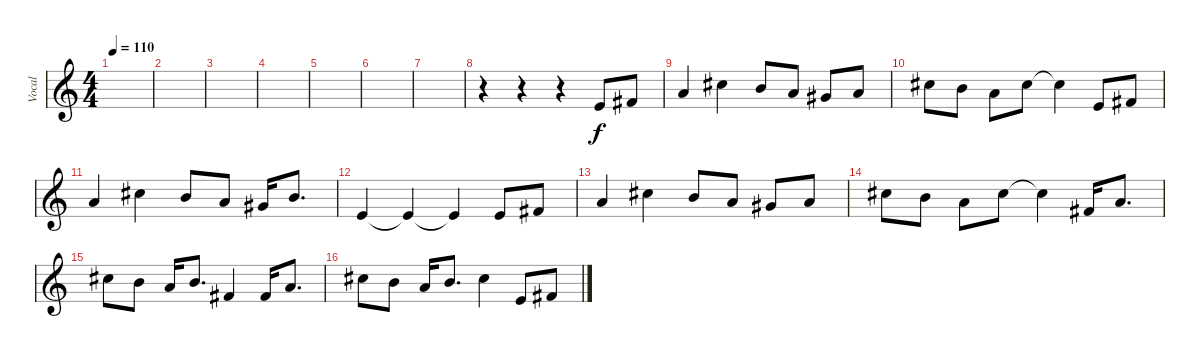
\track ("Vocal" "Vocal") {instrument acousticguitarnylon}
\staff {score}
\tuning (E4 B3 G3 D3 A2 E2) {hide}
\ts (4 4)
\tempo 110
\clef g2
\ks c
|
|
|
|
|
|
|
r.4 r.4 r.4 7.5.8 9.5.8{txt ""} |
7.4.4 6.3.4 9.4.8 7.4.8 6.4.8 7.4.8 |
6.3.8 9.4.8 7.4.8 6.3.8 6.3{t}.4 7.5.8 9.5.8 |
7.4.4 6.3.4 9.4.8 7.4.8 6.4.16 9.4.8{d} |
7.5.4 7.5{t}.4 7.5{t}.4 7.5.8 9.5.8 |
7.4.4 6.3.4 9.4.8 7.4.8 6.4.8 7.4.8 |
6.3.8 9.4.8 7.4.8 6.3.8 6.3{t}.4 9.5.16 7.4.8{d} |
6.3.8 9.4.8 7.4.16 9.4.8{d} 9.5.4 9.5.16 7.4.8{d} |
6.3.8 9.4.8 7.4.16 9.4.8{d} 6.3.4 7.5.8 9.5.8
